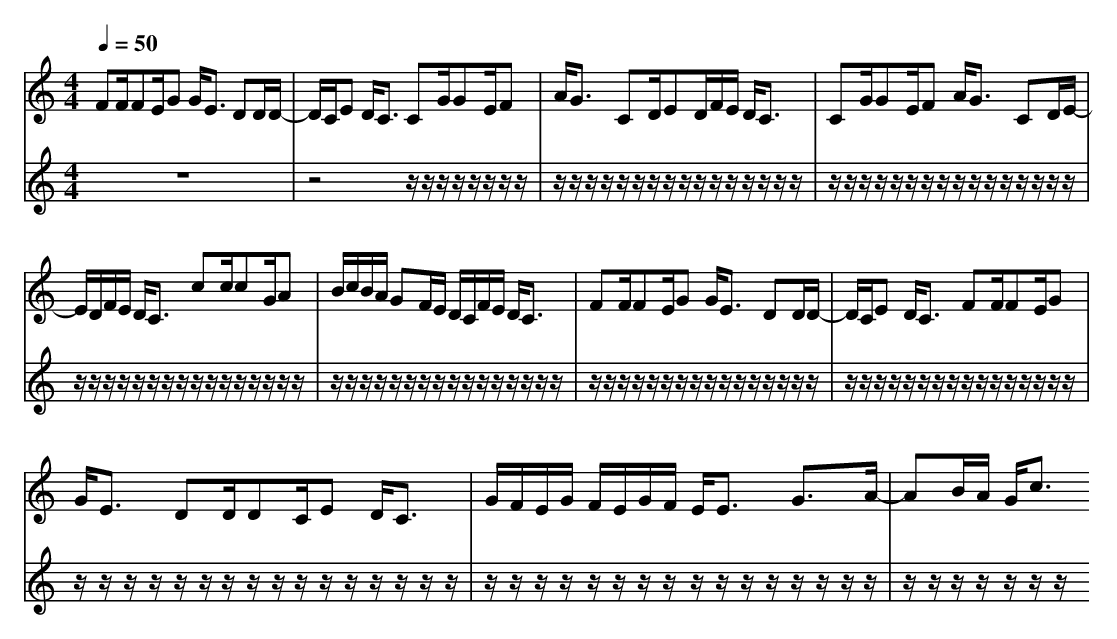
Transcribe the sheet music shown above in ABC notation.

X:1
T:
M: 4/4
L: 1/8
Q:1/4=50
K:C % 0 sharps
V:1
FF/2FE/2G G<E DD/2D/2-|D/2C/2E D<C CG/2GE/2F|A<G CD/2ED/2F/2E/2 D<C|CG/2GE/2F A<G CD/2E/2-|
E/2D/2F/2E/2 D<C cc/2cG/2A|B/2c/2B/2A/2 GF/2E/2 D/2C/2F/2E/2 D<C|FF/2FE/2G G<E DD/2D/2-|D/2C/2E D<C FF/2FE/2G|
G<E DD/2DC/2E D<C|G/2F/2E/2G/2 F/2E/2G/2F/2 E<E G3/2A/2-|AB/2A/2 G<c
V:2
z8|z4 z/2z/2z/2z/2 z/2z/2z/2z/2|z/2z/2z/2z/2 z/2z/2z/2z/2 z/2z/2z/2z/2 z/2z/2z/2z/2|z/2z/2z/2z/2 z/2z/2z/2z/2 z/2z/2z/2z/2 z/2z/2z/2z/2|
z/2z/2z/2z/2 z/2z/2z/2z/2 z/2z/2z/2z/2 z/2z/2z/2z/2|z/2z/2z/2z/2 z/2z/2z/2z/2 z/2z/2z/2z/2 z/2z/2z/2z/2|z/2z/2z/2z/2 z/2z/2z/2z/2 z/2z/2z/2z/2 z/2z/2z/2z/2|z/2z/2z/2z/2 z/2z/2z/2z/2 z/2z/2z/2z/2 z/2z/2z/2z/2|
z/2z/2z/2z/2 z/2z/2z/2z/2 z/2z/2z/2z/2 z/2z/2z/2z/2|z/2z/2z/2z/2 z/2z/2z/2z/2 z/2z/2z/2z/2 z/2z/2z/2z/2|z/2z/2z/2z/2 z/2z/2z/2
